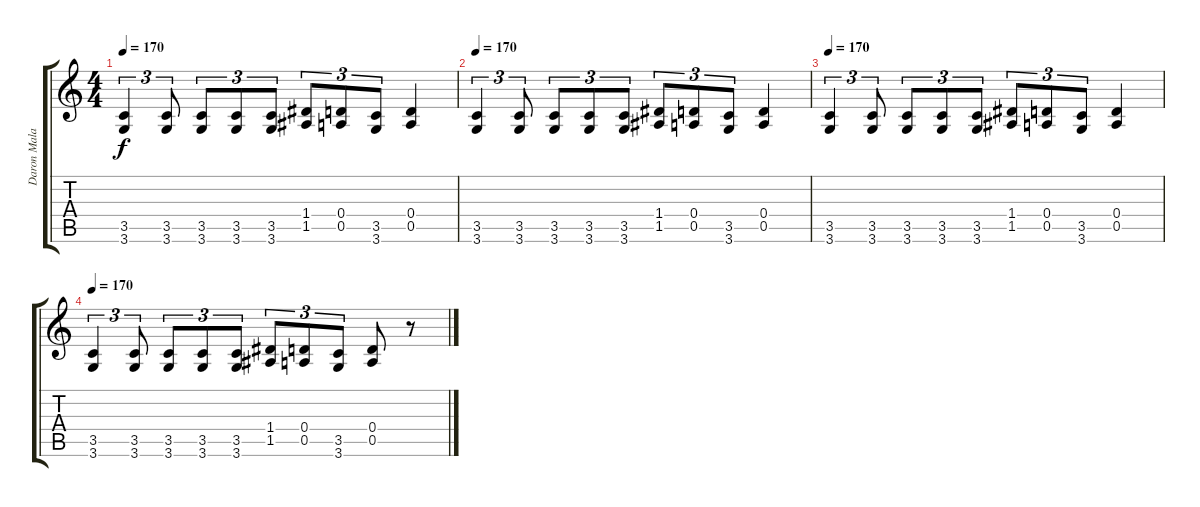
\track ("Daron Malakian (disto)" "Daron Mala") {instrument overdrivenguitar}
\staff {score tabs}
\tuning (E4 B3 G3 D3 A2 E2) {hide}
\ts (4 4)
\tempo 170
\clef g2
\ks c
(3.5 3.6).4{tu (3 2) dy f} (3.5 3.6).8{tu (3 2)} (3.5 3.6).8{tu (3 2)} (3.5 3.6).8{tu (3 2)} (3.5 3.6).8{tu (3 2)} (1.4 1.5).8{tu (3 2)} (0.4 0.5).8{tu (3 2)} (3.5 3.6).8{tu (3 2)} (0.4 0.5).4 |
\tempo 170
(3.5 3.6).4{tu (3 2)} (3.5 3.6).8{tu (3 2)} (3.5 3.6).8{tu (3 2)} (3.5 3.6).8{tu (3 2)} (3.5 3.6).8{tu (3 2)} (1.4 1.5).8{tu (3 2)} (0.4 0.5).8{tu (3 2)} (3.5 3.6).8{tu (3 2)} (0.4 0.5).4 |
\tempo 170
(3.5 3.6).4{tu (3 2)} (3.5 3.6).8{tu (3 2)} (3.5 3.6).8{tu (3 2)} (3.5 3.6).8{tu (3 2)} (3.5 3.6).8{tu (3 2)} (1.4 1.5).8{tu (3 2)} (0.4 0.5).8{tu (3 2)} (3.5 3.6).8{tu (3 2)} (0.4 0.5).4 |
\tempo 170
(3.5 3.6).4{tu (3 2)} (3.5 3.6).8{tu (3 2)} (3.5 3.6).8{tu (3 2)} (3.5 3.6).8{tu (3 2)} (3.5 3.6).8{tu (3 2)} (1.4 1.5).8{tu (3 2)} (0.4 0.5).8{tu (3 2)} (3.5 3.6).8{tu (3 2)} (0.4 0.5).8 r.8
